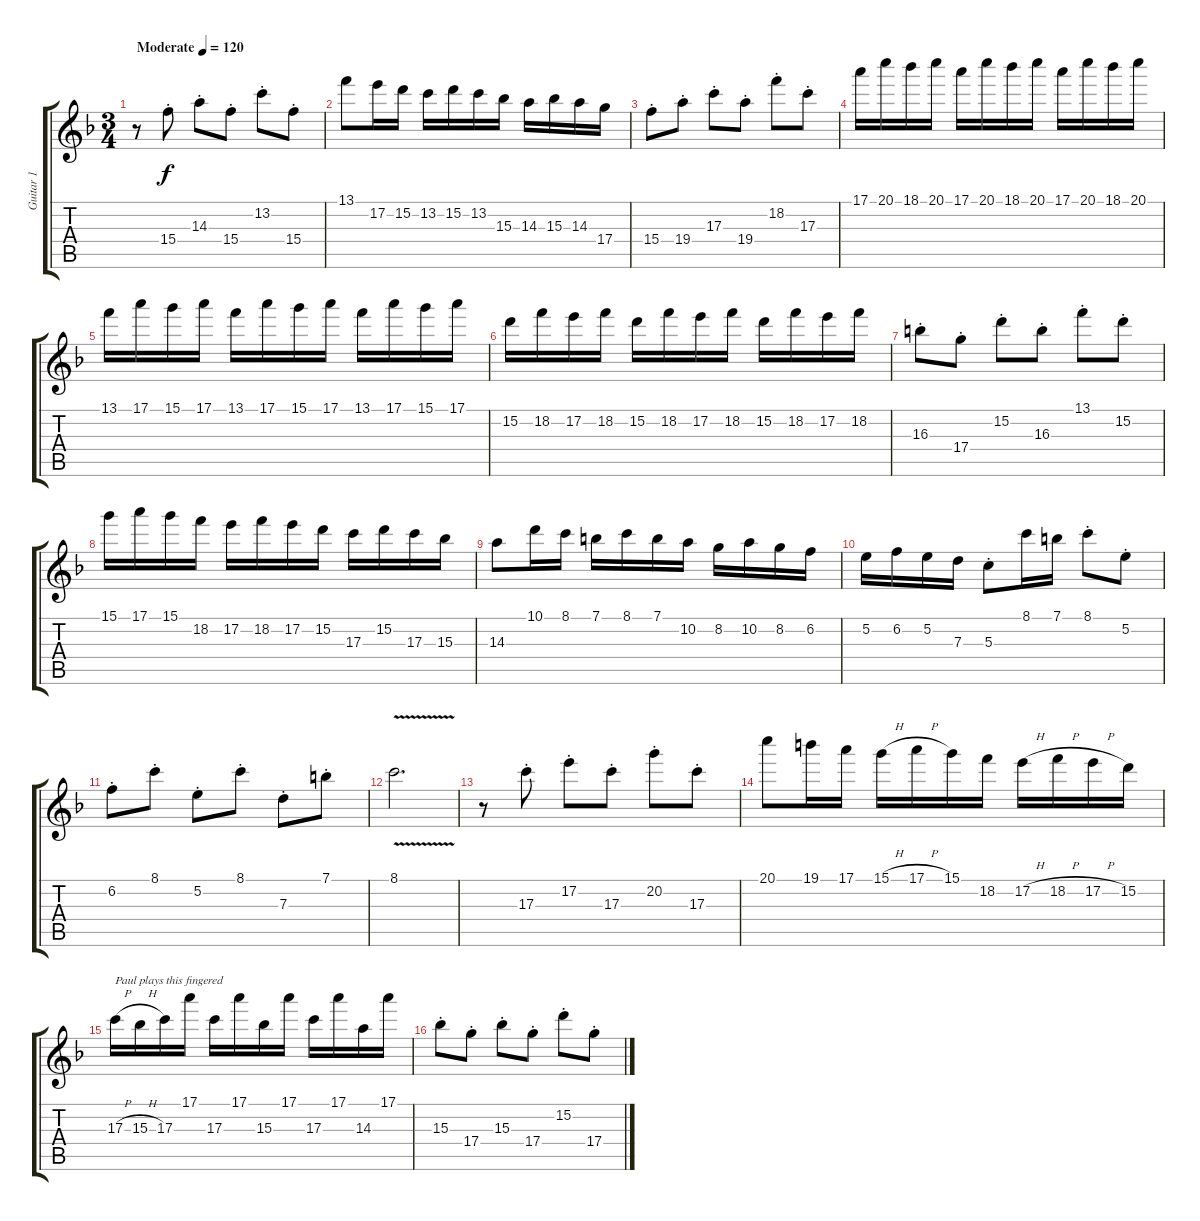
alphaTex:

\track ("Guitar 1" "Guitar 1") {instrument overdrivenguitar}
\staff {score tabs}
\tuning (E4 B3 G3 D3 A2 E2) {hide}
\ts (3 4)
\tempo (120 "Moderate")
\clef g2
\ks f
r.8{dy f instrument overdrivenguitar} 15.4{st}.8 14.3{st}.8 15.4{st}.8 13.2{st}.8 15.4{st}.8 |
13.1.8 17.2.16 15.2.16 13.2.16 15.2.16 13.2.16 15.3.16 14.3.16 15.3.16 14.3.16 17.4.16 |
15.4{st}.8 19.4{st}.8 17.3{st}.8 19.4{st}.8 18.2{st}.8 17.3{st}.8 |
17.1.16 20.1.16 18.1.16 20.1.16 17.1.16 20.1.16 18.1.16 20.1.16 17.1.16 20.1.16 18.1.16 20.1.16 |
13.1.16 17.1.16 15.1.16 17.1.16 13.1.16 17.1.16 15.1.16 17.1.16 13.1.16 17.1.16 15.1.16 17.1.16 |
15.2.16 18.2.16 17.2.16 18.2.16 15.2.16 18.2.16 17.2.16 18.2.16 15.2.16 18.2.16 17.2.16 18.2.16 |
16.3{st}.8 17.4{st}.8 15.2{st}.8 16.3{st}.8 13.1{st}.8 15.2{st}.8 |
15.1.16 17.1.16 15.1.16 18.2.16 17.2.16 18.2.16 17.2.16 15.2.16 17.3.16 15.2.16 17.3.16 15.3.16 |
14.3.8 10.1.16 8.1.16 7.1.16 8.1.16 7.1.16 10.2.16 8.2.16 10.2.16 8.2.16 6.2.16 |
5.2.16 6.2.16 5.2.16 7.3.16 5.3{st}.8 8.1.16 7.1.16 8.1{st}.8 5.2{st}.8 |
6.2{st}.8 8.1{st}.8 5.2{st}.8 8.1{st}.8 7.3{st}.8 7.1{st}.8 |
8.1{v}.2{d} |
r.8 17.3{st}.8 17.2{st}.8 17.3{st}.8 20.2{st}.8 17.3{st}.8 |
20.1.8 19.1.16 17.1.16 15.1{h}.16 17.1{h}.16 15.1.16 18.2.16 17.2{h}.16 18.2{h}.16 17.2{h}.16 15.2.16 |
17.3{h}.16{txt "Paul plays this fingered"} 15.3{h}.16 17.3.16 17.1.16 17.3.16 17.1.16 15.3.16 17.1.16 17.3.16 17.1.16 14.3.16 17.1.16 |
15.3{st}.8 17.4{st}.8 15.3{st}.8 17.4{st}.8 15.2{st}.8 17.4{st}.8
